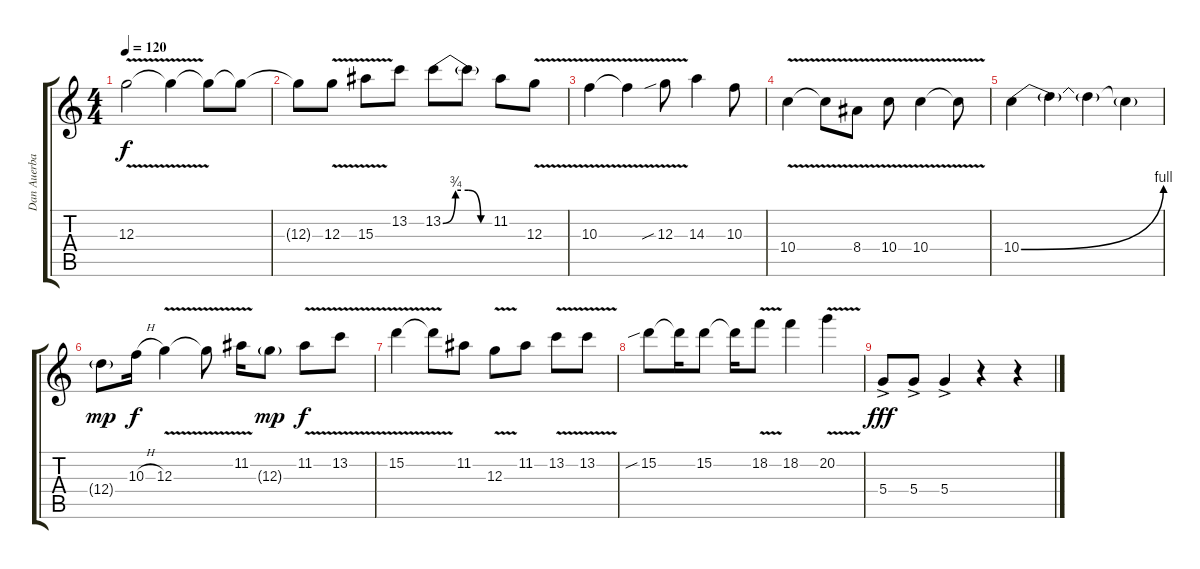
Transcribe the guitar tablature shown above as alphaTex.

\track ("Dan Auerbach (Guitar Solo)" "Dan Auerba") {instrument distortionguitar}
\staff {score tabs}
\tuning (E4 B3 G3 D3 A2 E2) {hide}
\ts (4 4)
\tempo 120
\clef g2
\ks c
12.3{v}.2{dy f} 12.3{t}.4 12.3{t}.8 12.3{t}.8 |
12.3{t}.8 12.3{v}.8 15.3{v}.8 13.2.8 13.2{be (custom 0 0 15 3 30 3 45 0 60 0)}.8 13.2{t}.8 11.2.8 12.3{v}.8 |
10.3{v}.4 10.3{t}.4 12.3{v sib}.8 14.3.4 10.3.8 |
10.4{v}.4 10.4{t}.8 8.4{v}.8 10.4{v}.8 10.4{v}.4 10.4{t}.8 |
10.4{be (bend 0 0 60 4)}.4 10.4{t}.4 10.4{t}.4 10.4{t}.4 |
12.4{g}.8{dy mp} 10.3{h}.16{dy f} 12.3{v}.4 12.3{t}.8 11.2{v}.16 12.3{g}.8{dy mp} 11.2{v}.8{dy f} 13.2{v}.8 |
15.2{v}.4 15.2{t}.8 11.2.8 12.3{v}.8 11.2.8 13.2{v}.8 13.2{v}.8 |
15.2{sib}.8 15.2{t}.16 15.2.8 15.2{t}.16 18.2{v}.8 18.2.4 20.2{v}.4 |
5.4{ac}.8{dy fff} 5.4{ac}.8 5.4{ac}.4 r.4 r.4
